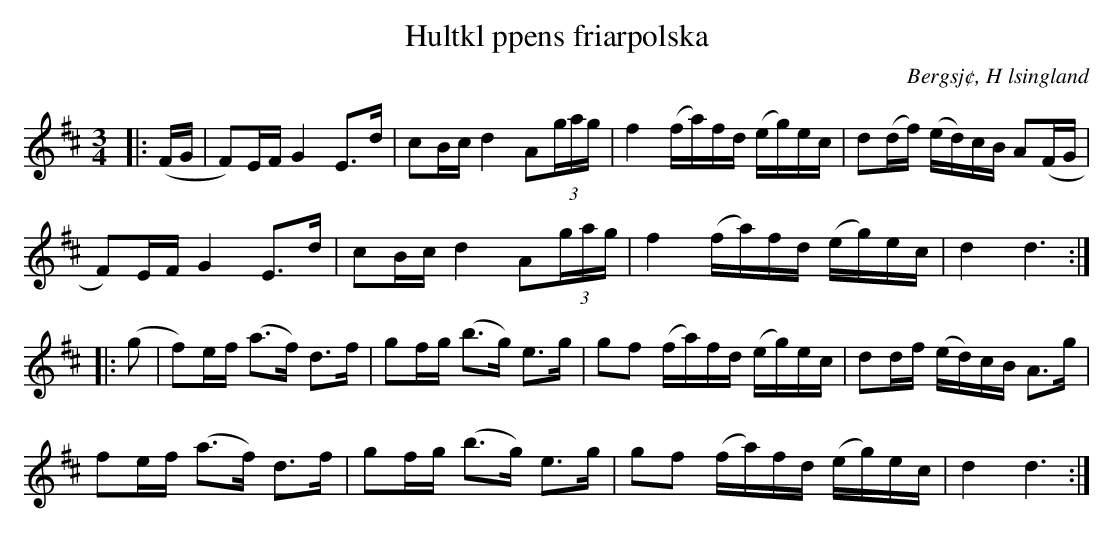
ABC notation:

X:1
T:Hultkl ppens friarpolska
O:Bergsj¢, H lsingland
M:3/4
L:1/8
K:D
|: (F/G/ | F)E/F/ G2 E>d | cB/c/ d2 A(3:2)g/a/g/ | f2 (f/a/)f/d/ (e/g/)e/c/ | d(d/f/) (e/d/)c/B/ A(F/G/ |
F)E/F/ G2 E>d | cB/c/ d2 A(3:2)g/a/g/ | f2 (f/a/)f/d/ (e/g/)e/c/ | d2 d3 :|
|: (g | f)e/f/ (a>f) d>f | gf/g/ (b>g) e>g | gf (f/a/)f/d/ (e/g/)e/c/ | dd/f/ (e/d/)c/B/ A>g|
fe/f/ (a>f) d>f | gf/g/ (b>g) e>g | gf (f/a/)f/d/ (e/g/)e/c/ | d2 d3 :|
]
